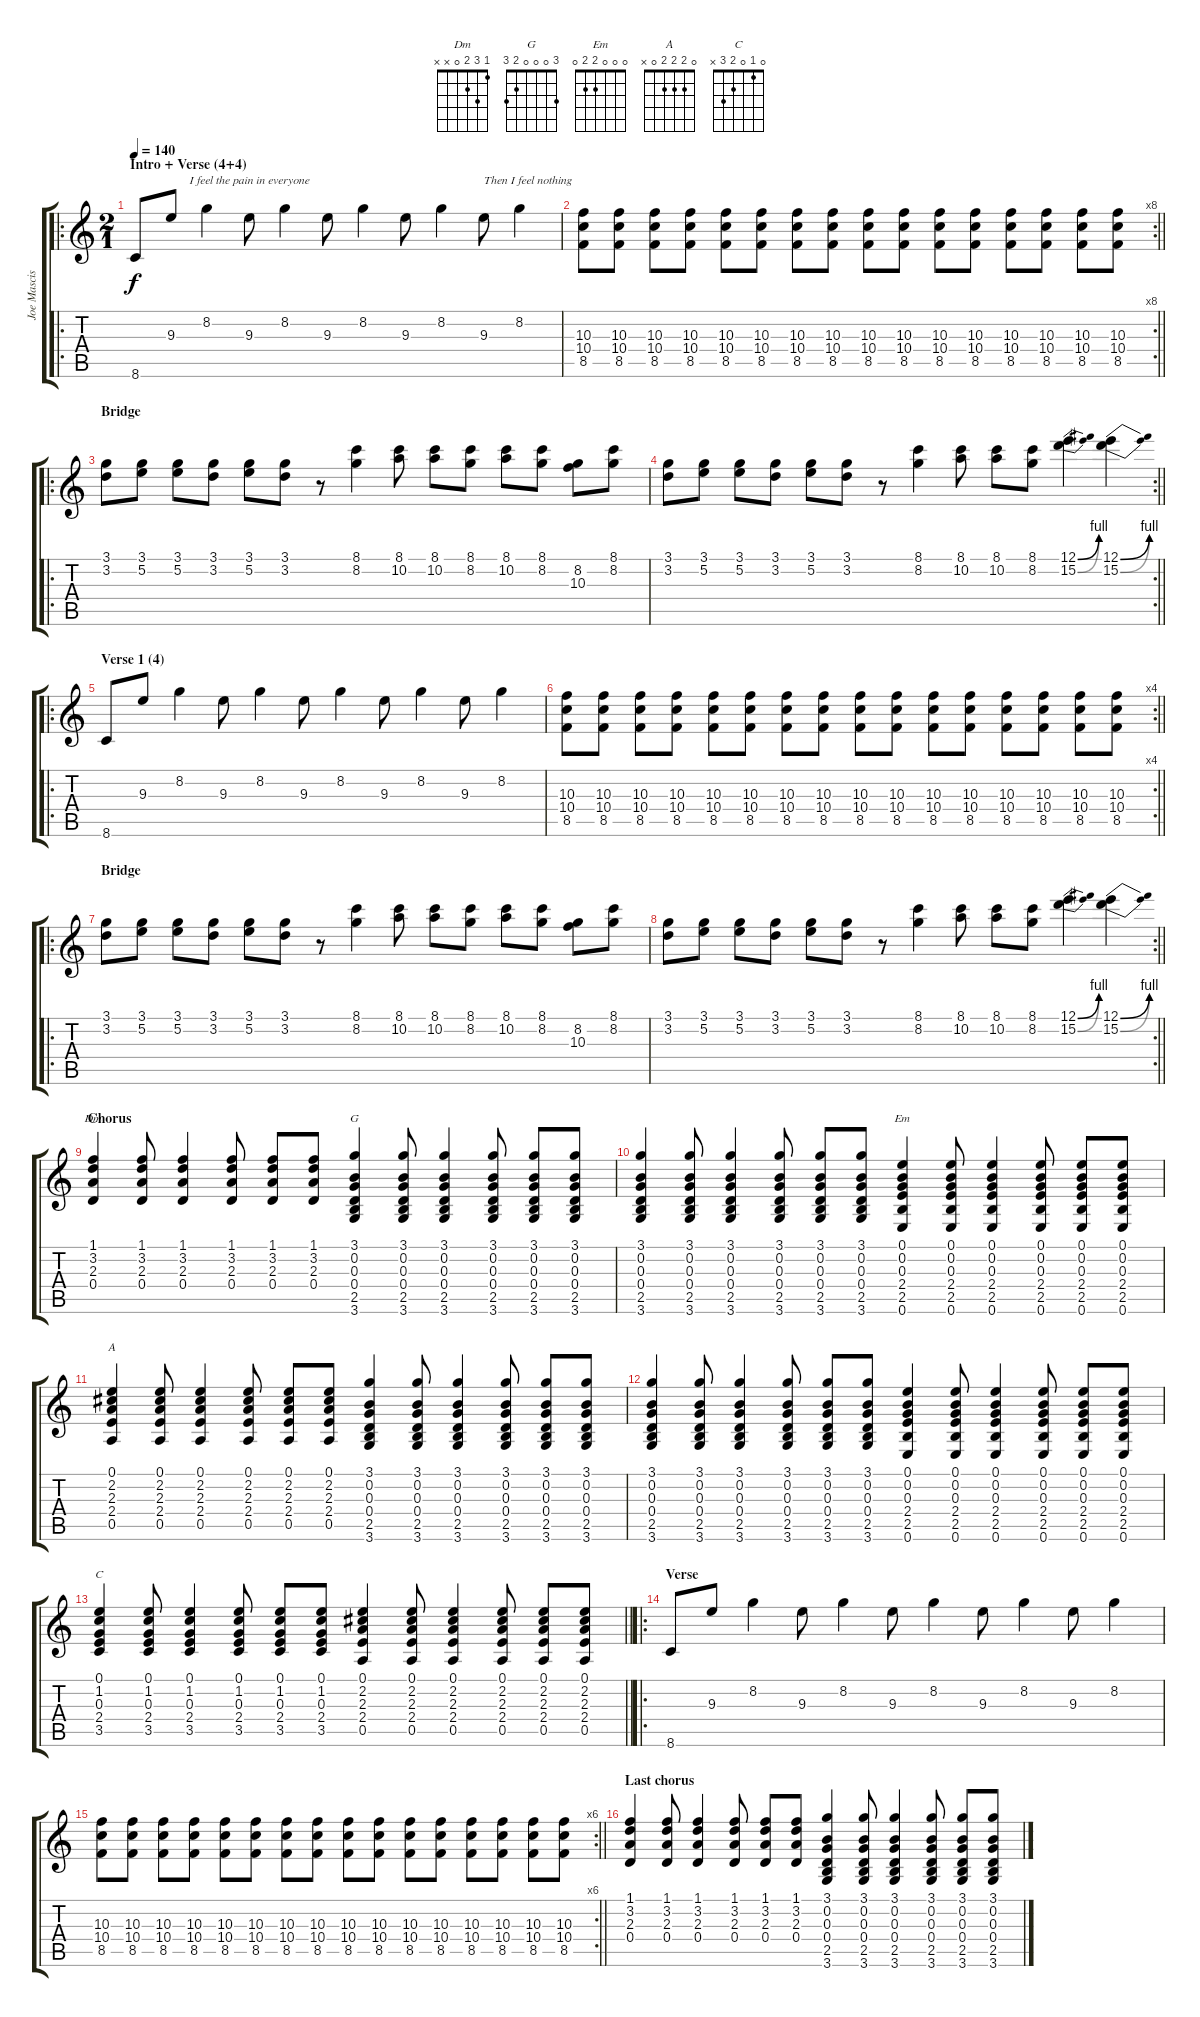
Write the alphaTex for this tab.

\track ("Joe Mascis" "Joe Mascis") {instrument distortionguitar}
\staff {score tabs}
\tuning (E4 B3 G3 D3 A2 E2) {hide}
\chord ("Dm" 1 3 2 0 x x)
\chord ("G" 3 0 0 0 2 3)
\chord ("Em" 0 0 0 2 2 0)
\chord ("A" 0 2 2 2 0 x)
\chord ("C" 0 1 0 2 3 x)
\ro
\ts (2 1)
\section ("" "Intro + Verse (4+4)")
\tempo 140
\clef g2
\ks c
8.6.8{txt "                  I feel the pain in everyone" dy f instrument distortionguitar} 9.3.8 8.2.4 9.3.8 8.2.4 9.3.8 8.2.4 9.3.8 8.2.4 9.3.8{txt "Then I feel nothing"} 8.2.4 |
\rc 8
\barLineRight lightlight
(10.3 10.4 8.5).8 (10.3 10.4 8.5).8 (10.3 10.4 8.5).8 (10.3 10.4 8.5).8 (10.3 10.4 8.5).8 (10.3 10.4 8.5).8 (10.3 10.4 8.5).8 (10.3 10.4 8.5).8 (10.3 10.4 8.5).8 (10.3 10.4 8.5).8 (10.3 10.4 8.5).8 (10.3 10.4 8.5).8 (10.3 10.4 8.5).8 (10.3 10.4 8.5).8 (10.3 10.4 8.5).8 (10.3 10.4 8.5).8 |
\ro
\section ("" "Bridge")
(3.1 3.2).8 (3.1 5.2).8 (3.1 5.2).8 (3.1 3.2).8 (3.1 5.2).8 (3.1 3.2).8 r.8 (8.1 8.2).4 (8.1 10.2).8 (8.1 10.2).8 (8.1 8.2).8 (8.1 10.2).8 (8.1 8.2).8 (8.2 10.3).8 (8.1 8.2).8 |
\rc 2
\barLineRight lightlight
(3.1 3.2).8 (3.1 5.2).8 (3.1 5.2).8 (3.1 3.2).8 (3.1 5.2).8 (3.1 3.2).8 r.8 (8.1 8.2).4 (8.1 10.2).8 (8.1 10.2).8 (8.1 8.2).8 (12.1{be (bend 0 0 60 4)} 15.2{be (bend 0 0 60 4)}).4 (12.1{be (bend 0 0 60 4)} 15.2{be (bend 0 0 60 4)}).4 |
\ro
\section ("" "Verse 1 (4)")
8.6.8 9.3.8 8.2.4 9.3.8 8.2.4 9.3.8 8.2.4 9.3.8 8.2.4 9.3.8 8.2.4 |
\rc 4
\barLineRight lightlight
(10.3 10.4 8.5).8 (10.3 10.4 8.5).8 (10.3 10.4 8.5).8 (10.3 10.4 8.5).8 (10.3 10.4 8.5).8 (10.3 10.4 8.5).8 (10.3 10.4 8.5).8 (10.3 10.4 8.5).8 (10.3 10.4 8.5).8 (10.3 10.4 8.5).8 (10.3 10.4 8.5).8 (10.3 10.4 8.5).8 (10.3 10.4 8.5).8 (10.3 10.4 8.5).8 (10.3 10.4 8.5).8 (10.3 10.4 8.5).8 |
\ro
\section ("" "Bridge")
(3.1 3.2).8 (3.1 5.2).8 (3.1 5.2).8 (3.1 3.2).8 (3.1 5.2).8 (3.1 3.2).8 r.8 (8.1 8.2).4 (8.1 10.2).8 (8.1 10.2).8 (8.1 8.2).8 (8.1 10.2).8 (8.1 8.2).8 (8.2 10.3).8 (8.1 8.2).8 |
\rc 2
\barLineRight lightlight
(3.1 3.2).8 (3.1 5.2).8 (3.1 5.2).8 (3.1 3.2).8 (3.1 5.2).8 (3.1 3.2).8 r.8 (8.1 8.2).4 (8.1 10.2).8 (8.1 10.2).8 (8.1 8.2).8 (12.1{be (bend 0 0 60 4)} 15.2{be (bend 0 0 60 4)}).4 (12.1{be (bend 0 0 60 4)} 15.2{be (bend 0 0 60 4)}).4 |
\section ("" "Chorus")
(1.1 3.2 2.3 0.4).4{ch "Dm"} (1.1 3.2 2.3 0.4).8 (1.1 3.2 2.3 0.4).4 (1.1 3.2 2.3 0.4).8 (1.1 3.2 2.3 0.4).8 (1.1 3.2 2.3 0.4).8 (3.1 0.2 0.3 0.4 2.5 3.6).4{ch "G"} (3.1 0.2 0.3 0.4 2.5 3.6).8 (3.1 0.2 0.3 0.4 2.5 3.6).4 (3.1 0.2 0.3 0.4 2.5 3.6).8 (3.1 0.2 0.3 0.4 2.5 3.6).8 (3.1 0.2 0.3 0.4 2.5 3.6).8 |
(3.1 0.2 0.3 0.4 2.5 3.6).4 (3.1 0.2 0.3 0.4 2.5 3.6).8 (3.1 0.2 0.3 0.4 2.5 3.6).4 (3.1 0.2 0.3 0.4 2.5 3.6).8 (3.1 0.2 0.3 0.4 2.5 3.6).8 (3.1 0.2 0.3 0.4 2.5 3.6).8 (0.1 0.2 0.3 2.4 2.5 0.6).4{ch "Em"} (0.1 0.2 0.3 2.4 2.5 0.6).8 (0.1 0.2 0.3 2.4 2.5 0.6).4 (0.1 0.2 0.3 2.4 2.5 0.6).8 (0.1 0.2 0.3 2.4 2.5 0.6).8 (0.1 0.2 0.3 2.4 2.5 0.6).8 |
(0.1 2.2 2.3 2.4 0.5).4{ch "A"} (0.1 2.2 2.3 2.4 0.5).8 (0.1 2.2 2.3 2.4 0.5).4 (0.1 2.2 2.3 2.4 0.5).8 (0.1 2.2 2.3 2.4 0.5).8 (0.1 2.2 2.3 2.4 0.5).8 (3.1 0.2 0.3 0.4 2.5 3.6).4 (3.1 0.2 0.3 0.4 2.5 3.6).8 (3.1 0.2 0.3 0.4 2.5 3.6).4 (3.1 0.2 0.3 0.4 2.5 3.6).8 (3.1 0.2 0.3 0.4 2.5 3.6).8 (3.1 0.2 0.3 0.4 2.5 3.6).8 |
(3.1 0.2 0.3 0.4 2.5 3.6).4 (3.1 0.2 0.3 0.4 2.5 3.6).8 (3.1 0.2 0.3 0.4 2.5 3.6).4 (3.1 0.2 0.3 0.4 2.5 3.6).8 (3.1 0.2 0.3 0.4 2.5 3.6).8 (3.1 0.2 0.3 0.4 2.5 3.6).8 (0.1 0.2 0.3 2.4 2.5 0.6).4 (0.1 0.2 0.3 2.4 2.5 0.6).8 (0.1 0.2 0.3 2.4 2.5 0.6).4 (0.1 0.2 0.3 2.4 2.5 0.6).8 (0.1 0.2 0.3 2.4 2.5 0.6).8 (0.1 0.2 0.3 2.4 2.5 0.6).8 |
\barLineRight lightlight
(0.1 1.2 0.3 2.4 3.5).4{ch "C"} (0.1 1.2 0.3 2.4 3.5).8 (0.1 1.2 0.3 2.4 3.5).4 (0.1 1.2 0.3 2.4 3.5).8 (0.1 1.2 0.3 2.4 3.5).8 (0.1 1.2 0.3 2.4 3.5).8 (0.1 2.2 2.3 2.4 0.5).4 (0.1 2.2 2.3 2.4 0.5).8 (0.1 2.2 2.3 2.4 0.5).4 (0.1 2.2 2.3 2.4 0.5).8 (0.1 2.2 2.3 2.4 0.5).8 (0.1 2.2 2.3 2.4 0.5).8 |
\ro
\section ("" "Verse")
8.6.8 9.3.8 8.2.4 9.3.8 8.2.4 9.3.8 8.2.4 9.3.8 8.2.4 9.3.8 8.2.4 |
\rc 6
\barLineRight lightlight
(10.3 10.4 8.5).8 (10.3 10.4 8.5).8 (10.3 10.4 8.5).8 (10.3 10.4 8.5).8 (10.3 10.4 8.5).8 (10.3 10.4 8.5).8 (10.3 10.4 8.5).8 (10.3 10.4 8.5).8 (10.3 10.4 8.5).8 (10.3 10.4 8.5).8 (10.3 10.4 8.5).8 (10.3 10.4 8.5).8 (10.3 10.4 8.5).8 (10.3 10.4 8.5).8 (10.3 10.4 8.5).8 (10.3 10.4 8.5).8 |
\section ("" "Last chorus")
(1.1 3.2 2.3 0.4).4 (1.1 3.2 2.3 0.4).8 (1.1 3.2 2.3 0.4).4 (1.1 3.2 2.3 0.4).8 (1.1 3.2 2.3 0.4).8 (1.1 3.2 2.3 0.4).8 (3.1 0.2 0.3 0.4 2.5 3.6).4 (3.1 0.2 0.3 0.4 2.5 3.6).8 (3.1 0.2 0.3 0.4 2.5 3.6).4 (3.1 0.2 0.3 0.4 2.5 3.6).8 (3.1 0.2 0.3 0.4 2.5 3.6).8 (3.1 0.2 0.3 0.4 2.5 3.6).8
